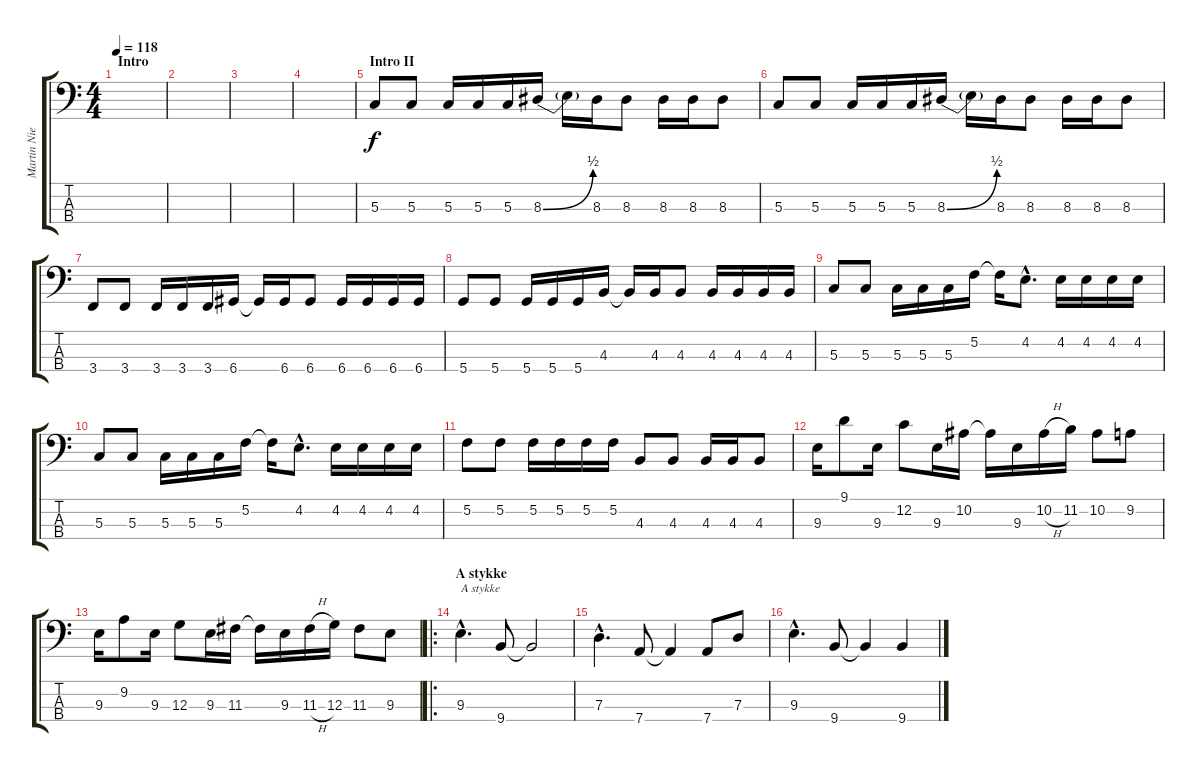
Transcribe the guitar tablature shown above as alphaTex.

\track ("Martin Nielsen (Bass)" "Martin Nie") {instrument electricbasspick}
\staff {score tabs}
\tuning (F2 C2 G1 D1) {hide}
\ts (4 4)
\section ("" "Intro")
\tempo 118
\clef f4
\ks c
|
|
|
|
\section ("" "Intro II")
5.3.8 5.3.8 5.3.16 5.3.16 5.3.16 8.3{be (bend 0 0 60 2)}.16 8.3{t}.16 8.3.16 8.3.8 8.3.16 8.3.16 8.3.8 |
5.3.8 5.3.8 5.3.16 5.3.16 5.3.16 8.3{be (bend 0 0 60 2)}.16 8.3{t}.16 8.3.16 8.3.8 8.3.16 8.3.16 8.3.8 |
3.4.8 3.4.8 3.4.16 3.4.16 3.4.16 6.4.16 6.4{t}.16 6.4.16 6.4.8 6.4.16 6.4.16 6.4.16 6.4.16 |
5.4.8 5.4.8 5.4.16 5.4.16 5.4.16 4.3.16 4.3{t}.16 4.3.16 4.3.8 4.3.16 4.3.16 4.3.16 4.3.16 |
5.3.8 5.3.8 5.3.16 5.3.16 5.3.16 5.2.16 5.2{t}.16 4.2{hac}.8{d} 4.2.16 4.2.16 4.2.16 4.2.16 |
5.3.8 5.3.8 5.3.16 5.3.16 5.3.16 5.2.16 5.2{t}.16 4.2{hac}.8{d} 4.2.16 4.2.16 4.2.16 4.2.16 |
5.2.8 5.2.8 5.2.16 5.2.16 5.2.16 5.2.16 4.3.8 4.3.8 4.3.16 4.3.16 4.3.8 |
9.3.16 9.1.8 9.3.16 12.2.8 9.3.16 10.2.16 10.2{t}.16 9.3.16 10.2{h}.16 11.2.16 10.2.8 9.2.8 |
9.3.16 9.2.8 9.3.16 12.3.8 9.3.16 11.3.16 11.3{t}.16 9.3.16 11.3{h}.16 12.3.16 11.3.8 9.3.8 |
\ro
\section ("" "A stykke")
9.3{hac}.4{d txt "A stykke"} 9.4.8 9.4{t}.2 |
7.3{hac}.4{d} 7.4.8 7.4{t}.4 7.4.8 7.3.8 |
9.3{hac}.4{d} 9.4.8 9.4{t}.4 9.4.4
